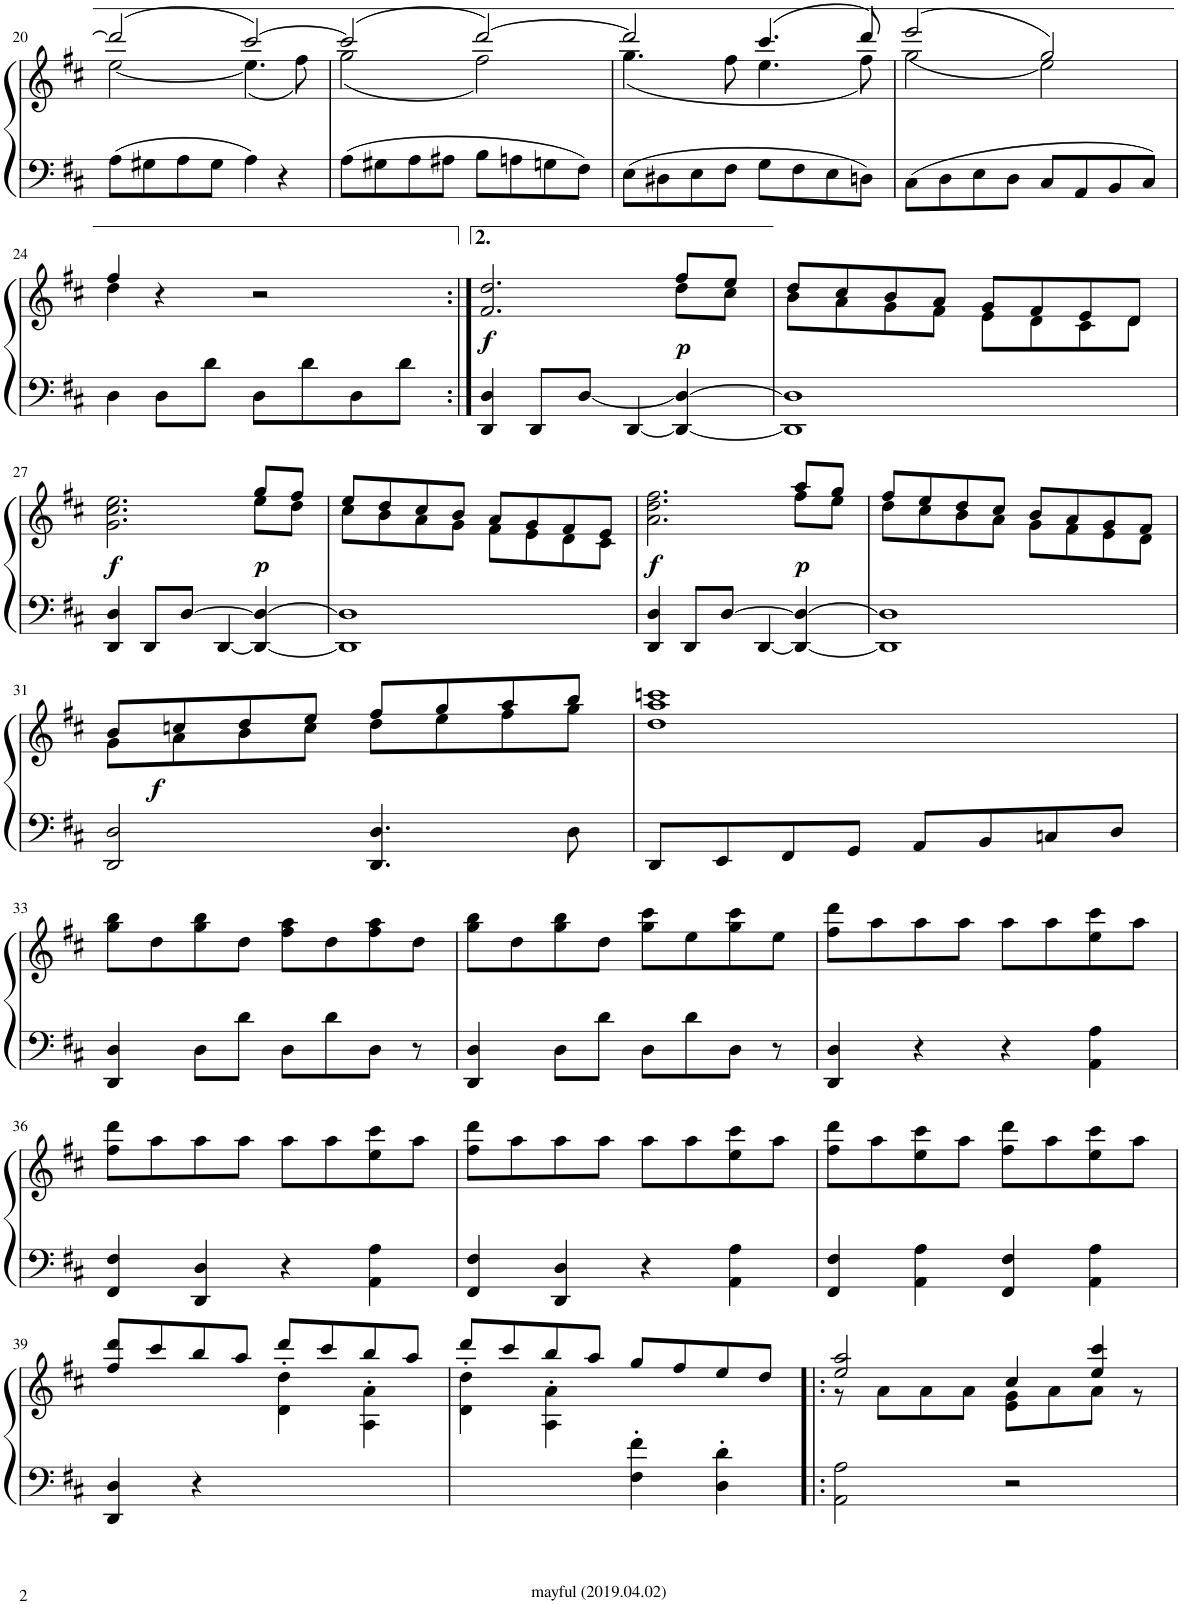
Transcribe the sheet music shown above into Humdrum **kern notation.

**kern	**kern	**dynam
*part1	*part1	*part1
*staff2	*staff1	*staff1/2
*I"피아노	*	*
!!LO:PB:g=z
*clefF4	*clefG2	*
*k[f#c#]	*k[f#c#]	*
*M2/2	*M2/2	*
*met(c|)	*met(c|)	*
=20	=20	=20
*	*^	*
8A\L	(2ddd/]	[2ee\	.
8G#X\	.	.	.
8A\	.	.	.
8G#\J	.	.	.
4A\	[2ccc#/)	(4.ee\]	.
4r	.	.	.
.	.	8ff#\)	.
=21	=21	=21	=21
8A\L	(2ccc#/]	(2gg\	.
8G#X\	.	.	.
8A\	.	.	.
8A#X\J	.	.	.
8B\L	[2ddd/)	2ff#\)	.
8An\	.	.	.
8Gn\	.	.	.
8F#\J	.	.	.
=22	=22	=22	=22
8E\L	2ddd/]	(4.gg\	.
8D#X\	.	.	.
8E\	.	.	.
8F#\J	.	8ff#\	.
8G\L	(4.ccc#/	4.ee\	.
8F#\	.	.	.
8E\	.	.	.
8Dn\J	8ddd/)	8ff#\)	.
=23	=23	=23	=23
8C#\L	(2eee/	(2gg\	.
8D\	.	.	.
8E\	.	.	.
8D\J	.	.	.
8C#/L	2gg/)	2ee\)	.
8AA/	.	.	.
8BB/	.	.	.
8C#/J	.	.	.
!!LO:LB:g=z	!!
=24	=24	=24	=24
4D\	4ff#/	4dd\	.
8D\L	4r	2.ryy	.
8d\J	.	.	.
8D\L	2r	.	.
8d\	.	.	.
8D\	.	.	.
8d\J	.	.	.
=25:|!	=25:|!	=25:|!	=25:|!
*^	*	*	*
!	!	!	!	!LO:DY:b
4DD/ 4D/	8ryy	2.f#/ 2.dd/	2.ryy	f
.	8ryy	.	.	.
8DD/L	2.ryy	.	.	.
[8D/J	.	.	.	.
[<4DD/	.	.	.	.
!	!	!	!	!LO:DY:b
4DD/_ 4D/_	.	8ff#/L	8dd\L	p
.	.	8ee/J	8cc#\J	.
*v	*v	*	*	*
=26	=26	=26	=26
1DD] 1D]	8dd/L	8b\L	.
.	8cc#/	8a\	.
.	8b/	8g\	.
.	8a/J	8f#\J	.
.	8g/L	8e\L	.
.	8f#/	8d\	.
.	8e/	8c#\	.
.	8d/J	8d\J	.
!!LO:LB:g=z	!!
=27	=27	=27	=27
*^	*	*	*
!	!	!	!	!LO:DY:b
4DD/ 4D/	8ryy	2.g\ 2.cc#\ 2.ee\	2.ryy	f
.	8ryy	.	.	.
8DD/L	2.ryy	.	.	.
[>8D/J	.	.	.	.
[<4DD/	.	.	.	.
!	!	!	!	!LO:DY:b
4DD/_ 4D/_	.	8gg/L	8ee\L	p
.	.	8ff#/J	8dd\J	.
*v	*v	*	*	*
=28	=28	=28	=28
1DD] 1D]	8ee/L	8cc#\L	.
.	8dd/	8b\	.
.	8cc#/	8a\	.
.	8b/J	8g\J	.
.	8a/L	8f#\L	.
.	8g/	8e\	.
.	8f#/	8d\	.
.	8e/J	8c#\J	.
=29	=29	=29	=29
*^	*	*	*
!	!	!	!	!LO:DY:b
4DD/ 4D/	8ryy	2.a\ 2.dd\ 2.ff#\	2.ryy	f
.	8ryy	.	.	.
8DD/L	2.ryy	.	.	.
[>8D/J	.	.	.	.
[<4DD/	.	.	.	.
!	!	!	!	!LO:DY:b
4DD/_ 4D/_	.	8aa/L	8ff#\L	p
.	.	8gg/J	8ee\J	.
*v	*v	*	*	*
=30	=30	=30	=30
1DD] 1D]	8ff#/L	8dd\L	.
.	8ee/	8cc#\	.
.	8dd/	8b\	.
.	8cc#/J	8a\J	.
.	8b/L	8g\L	.
.	8a/	8f#\	.
.	8g/	8e\	.
.	8f#/J	8d\J	.
!!LO:LB:g=z	!!
=31	=31	=31	=31
2DD/ 2D/	8b/L	8g\L	.
!	!	!	!LO:DY:b
.	8ccn/	8a\	f
.	8dd/	8b\	.
.	8ee/J	8cc\J	.
4.DD/ 4.D/	8ff#/L	8dd\L	.
.	8gg/	8ee\	.
.	8aa/	8ff#\	.
8D\	8bb/J	8gg\J	.
*	*v	*v	*
=32	=32	=32
*^	*	*
8DD/L	1DD	1dd 1aa 1cccn	.
8EE/	.	.	.
8FF#/	.	.	.
8GG/J	.	.	.
8AA/L	.	.	.
8BB/	.	.	.
8Cn/	.	.	.
8D/J	.	.	.
*v	*v	*	*
!!LO:LB:g=z
=33	=33	=33
4DD/ 4D/	8gg\ 8bb\L	.
.	8dd\	.
8D\L	8gg\ 8bb\	.
8d\J	8dd\J	.
8D\L	8ff#\ 8aa\L	.
8d\	8dd\	.
8D\J	8ff#\ 8aa\	.
8r	8dd\J	.
=34	=34	=34
4DD/ 4D/	8gg\ 8bb\L	.
.	8dd\	.
8D\L	8gg\ 8bb\	.
8d\J	8dd\J	.
8D\L	8gg\ 8ccc#\L	.
8d\	8ee\	.
8D\J	8gg\ 8ccc#\	.
8r	8ee\J	.
=35	=35	=35
4DD/ 4D/	8ff#\ 8ddd\L	.
.	8aa\	.
4r	8aa\	.
.	8aa\J	.
4r	8aa\L	.
.	8aa\	.
4AA\ 4A\	8ee\ 8ccc#\	.
.	8aa\J	.
!!LO:LB:g=z
=36	=36	=36
4FF#/ 4F#/	8ff#\ 8ddd\L	.
.	8aa\	.
4DD/ 4D/	8aa\	.
.	8aa\J	.
4r	8aa\L	.
.	8aa\	.
4AA\ 4A\	8ee\ 8ccc#\	.
.	8aa\J	.
=37	=37	=37
4FF#/ 4F#/	8ff#\ 8ddd\L	.
.	8aa\	.
4DD/ 4D/	8aa\	.
.	8aa\J	.
4r	8aa\L	.
.	8aa\	.
4AA\ 4A\	8ee\ 8ccc#\	.
.	8aa\J	.
=38	=38	=38
4FF#/ 4F#/	8ff#\ 8ddd\L	.
.	8aa\	.
4AA\ 4A\	8ee\ 8ccc#\	.
.	8aa\J	.
4FF#/ 4F#/	8ff#\ 8ddd\L	.
.	8aa\	.
4AA\ 4A\	8ee\ 8ccc#\	.
.	8aa\J	.
!!LO:LB:g=z
=39	=39	=39
*	*^	*
4DD/ 4D/	8ff#/ 8ddd/L	2ryy	.
.	8ccc#/	.	.
4r	8bb/	.	.
.	8aa/J	.	.
2ryy	8ddd/L	4d\' 4dd\'	.
.	8ccc#/	.	.
.	8bb/	4A\' 4a\'	.
.	8aa/J	.	.
=40	=40	=40	=40
2ryy	8ddd/L	4d\' 4dd\'	.
.	8ccc#/	.	.
.	8bb/	4A\' 4a\'	.
.	8aa/J	.	.
4F#\' 4f#\'	8gg/L	2ryy	.
.	8ff#/	.	.
4D\' 4d\'	8ee/	.	.
.	8dd/J	.	.
=41!|:	=41!|:	=41!|:	=41!|:
2AA\ 2A\	2ee/ 2aa/	8r	.
.	.	8a\L	.
.	.	8a\	.
.	.	8a\J	.
2r	4cc#/	8e\ 8g\L	.
.	.	8a\	.
.	4ee/ 4ccc#/	8a\J	.
.	.	8r	.
*	*v	*v	*
=	=	=
*-	*-	*-
